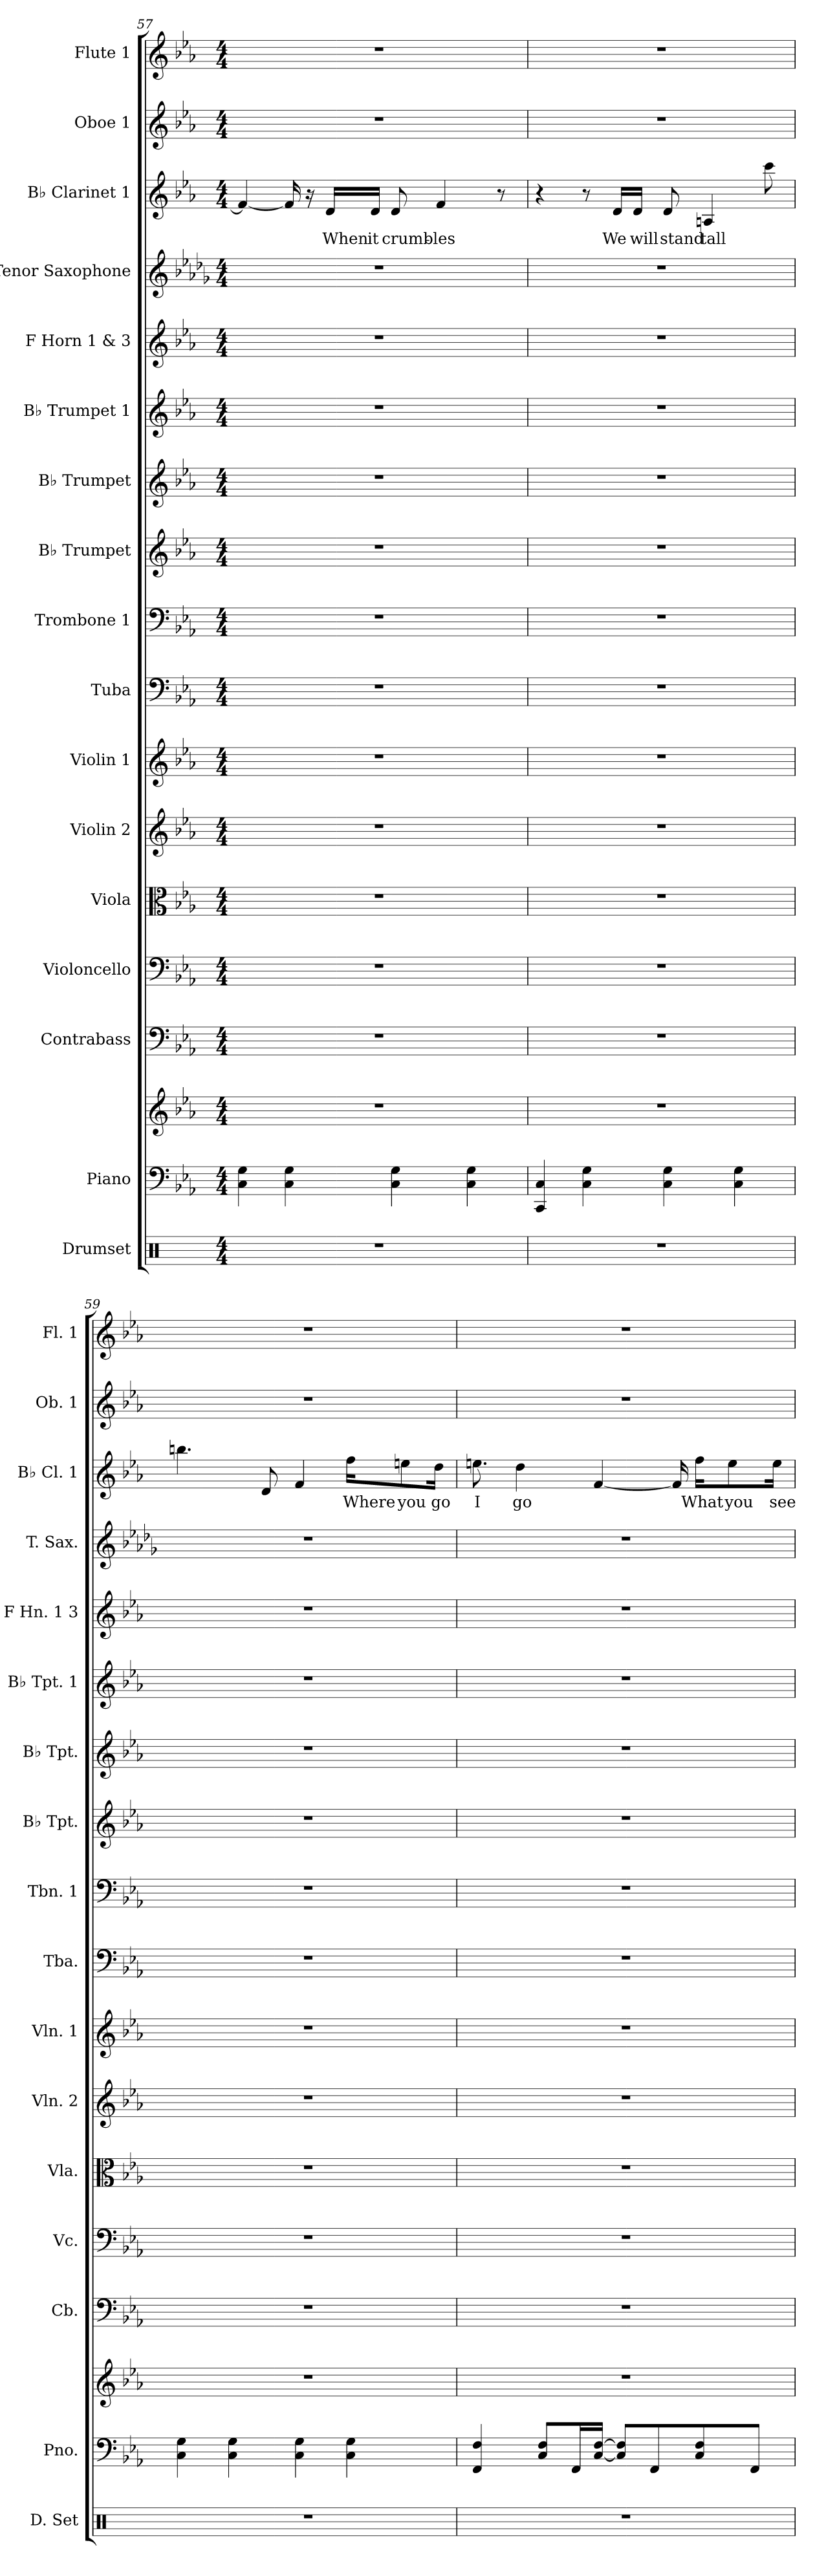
**kern	**kern	**kern	**kern	**kern	**kern	**kern	**kern	**kern	**kern	**kern	**kern	**kern	**kern	**kern	**kern	**text	**kern	**kern
*part17	*part16	*part16	*part15	*part14	*part13	*part12	*part11	*part10	*part9	*part8	*part7	*part6	*part5	*part4	*part3	*part3	*part2	*part1
*staff18	*staff17	*staff16	*staff15	*staff14	*staff13	*staff12	*staff11	*staff10	*staff9	*staff8	*staff7	*staff6	*staff5	*staff4	*staff3	*staff3	*staff2	*staff1
*I"Drumset	*I"Piano	*	*I"Contrabass	*I"Violoncello	*I"Viola	*I"Violin 2	*I"Violin 1	*I"Tuba	*I"Trombone 1	*I"B♭ Trumpet	*I"B♭ Trumpet	*I"B♭ Trumpet 1	*I"F Horn 1 &amp; 3	*I"Tenor Saxophone	*I"B♭ Clarinet 1	*	*I"Oboe 1	*I"Flute 1
*I'D. Set	*I'Pno.	*	*I'Cb.	*I'Vc.	*I'Vla.	*I'Vln. 2	*I'Vln. 1	*I'Tba.	*I'Tbn. 1	*I'B♭ Tpt.	*I'B♭ Tpt.	*I'B♭ Tpt. 1	*I'F Hn. 1 3	*I'T. Sax.	*I'B♭ Cl. 1	*	*I'Ob. 1	*I'Fl. 1
*clefX	*clefF4	*clefG2	*clefF4	*clefF4	*clefC3	*clefG2	*clefG2	*clefF4	*clefF4	*clefG2	*clefG2	*clefG2	*clefG2	*clefG2	*clefG2	*	*clefG2	*clefG2
*	*	*	*ITrd7c12	*	*	*	*	*	*	*ITrd1c2	*ITrd1c2	*ITrd1c2	*ITrd4c7	*ITrd8c14	*ITrd1c2	*	*	*
*k[]	*k[b-e-a-]	*k[b-e-a-]	*k[b-e-a-]	*k[b-e-a-]	*k[b-e-a-]	*k[b-e-a-]	*k[b-e-a-]	*k[b-e-a-]	*k[b-e-a-]	*k[b-e-a-d-g-]	*k[b-e-a-d-g-]	*k[b-e-a-d-g-]	*k[b-e-a-d-]	*k[b-e-a-d-g-]	*k[b-e-a-d-g-]	*	*k[b-e-a-]	*k[b-e-a-]
*M4/4	*M4/4	*M4/4	*M4/4	*M4/4	*M4/4	*M4/4	*M4/4	*M4/4	*M4/4	*M4/4	*M4/4	*M4/4	*M4/4	*M4/4	*M4/4	*	*M4/4	*M4/4
=57	=57	=57	=57	=57	=57	=57	=57	=57	=57	=57	=57	=57	=57	=57	=57	=57	=57	=57
1r	4C\ 4G\	1r	1r	1r	1r	1r	1r	1r	1r	1r	1r	1r	1r	1r	4e-/_	.	1r	1r
.	4C\ 4G\	.	.	.	.	.	.	.	.	.	.	.	.	.	16e-/]	.	.	.
.	.	.	.	.	.	.	.	.	.	.	.	.	.	.	16r	.	.	.
!	!	!	!	!	!	!	!	!	!	!	!	!	!	!	!	!LO:LY:b	!	!
.	.	.	.	.	.	.	.	.	.	.	.	.	.	.	16c/LL	When	.	.
!	!	!	!	!	!	!	!	!	!	!	!	!	!	!	!	!LO:LY:b	!	!
.	.	.	.	.	.	.	.	.	.	.	.	.	.	.	16c/JJ	it	.	.
!	!	!	!	!	!	!	!	!	!	!	!	!	!	!	!	!LO:LY:b	!	!
.	4C\ 4G\	.	.	.	.	.	.	.	.	.	.	.	.	.	8c/	crumb-	.	.
!	!	!	!	!	!	!	!	!	!	!	!	!	!	!	!	!LO:LY:b	!	!
.	.	.	.	.	.	.	.	.	.	.	.	.	.	.	4e-/	-les	.	.
.	4C\ 4G\	.	.	.	.	.	.	.	.	.	.	.	.	.	.	.	.	.
.	.	.	.	.	.	.	.	.	.	.	.	.	.	.	8r	.	.	.
=58	=58	=58	=58	=58	=58	=58	=58	=58	=58	=58	=58	=58	=58	=58	=58	=58	=58	=58
1r	4CC/ 4C/	1r	1r	1r	1r	1r	1r	1r	1r	1r	1r	1r	1r	1r	4r	.	1r	1r
.	4C\ 4G\	.	.	.	.	.	.	.	.	.	.	.	.	.	8r	.	.	.
!	!	!	!	!	!	!	!	!	!	!	!	!	!	!	!	!LO:LY:b	!	!
.	.	.	.	.	.	.	.	.	.	.	.	.	.	.	16c/LL	We	.	.
!	!	!	!	!	!	!	!	!	!	!	!	!	!	!	!	!LO:LY:b	!	!
.	.	.	.	.	.	.	.	.	.	.	.	.	.	.	16c/JJ	will	.	.
!	!	!	!	!	!	!	!	!	!	!	!	!	!	!	!	!LO:LY:b	!	!
.	4C\ 4G\	.	.	.	.	.	.	.	.	.	.	.	.	.	8c/	stand	.	.
!	!	!	!	!	!	!	!	!	!	!	!	!	!	!	!	!LO:LY:b	!	!
.	.	.	.	.	.	.	.	.	.	.	.	.	.	.	4Gn/	tall	.	.
.	4C\ 4G\	.	.	.	.	.	.	.	.	.	.	.	.	.	.	.	.	.
.	.	.	.	.	.	.	.	.	.	.	.	.	.	.	8bb-\	.	.	.
=59	=59	=59	=59	=59	=59	=59	=59	=59	=59	=59	=59	=59	=59	=59	=59	=59	=59	=59
1r	4C\ 4G\	1r	1r	1r	1r	1r	1r	1r	1r	1r	1r	1r	1r	1r	4.aan\	.	1r	1r
.	4C\ 4G\	.	.	.	.	.	.	.	.	.	.	.	.	.	.	.	.	.
.	.	.	.	.	.	.	.	.	.	.	.	.	.	.	8c/	.	.	.
.	4C\ 4G\	.	.	.	.	.	.	.	.	.	.	.	.	.	4e-/	.	.	.
!	!	!	!	!	!	!	!	!	!	!	!	!	!	!	!	!LO:LY:b	!	!
.	4C\ 4G\	.	.	.	.	.	.	.	.	.	.	.	.	.	16ee-\KL	Where	.	.
!	!	!	!	!	!	!	!	!	!	!	!	!	!	!	!	!LO:LY:b	!	!
.	.	.	.	.	.	.	.	.	.	.	.	.	.	.	8ddn\	you	.	.
!	!	!	!	!	!	!	!	!	!	!	!	!	!	!	!	!LO:LY:b	!	!
.	.	.	.	.	.	.	.	.	.	.	.	.	.	.	16cc\Jk	go	.	.
!!LO:PB:g=z
=60	=60	=60	=60	=60	=60	=60	=60	=60	=60	=60	=60	=60	=60	=60	=60	=60	=60	=60
!	!	!	!	!	!	!	!	!	!	!	!	!	!	!	!	!LO:LY:b	!	!
1r	4FF/ 4F/	1r	1r	1r	1r	1r	1r	1r	1r	1r	1r	1r	1r	1r	8.ddn\	I	1r	1r
!	!	!	!	!	!	!	!	!	!	!	!	!	!	!	!	!LO:LY:b	!	!
.	.	.	.	.	.	.	.	.	.	.	.	.	.	.	4cc\	go	.	.
.	8C/ 8F/L	.	.	.	.	.	.	.	.	.	.	.	.	.	.	.	.	.
.	16FF/L	.	.	.	.	.	.	.	.	.	.	.	.	.	.	.	.	.
.	[16C/ [16F/JJ	.	.	.	.	.	.	.	.	.	.	.	.	.	[4e-/	.	.	.
.	8C/] 8F/]L	.	.	.	.	.	.	.	.	.	.	.	.	.	.	.	.	.
.	8FF/	.	.	.	.	.	.	.	.	.	.	.	.	.	.	.	.	.
.	.	.	.	.	.	.	.	.	.	.	.	.	.	.	16e-/]	.	.	.
!	!	!	!	!	!	!	!	!	!	!	!	!	!	!	!	!LO:LY:b	!	!
.	8C/ 8F/	.	.	.	.	.	.	.	.	.	.	.	.	.	16ee-\KL	What	.	.
!	!	!	!	!	!	!	!	!	!	!	!	!	!	!	!	!LO:LY:b	!	!
.	.	.	.	.	.	.	.	.	.	.	.	.	.	.	8dd\	you	.	.
.	8FF/J	.	.	.	.	.	.	.	.	.	.	.	.	.	.	.	.	.
!	!	!	!	!	!	!	!	!	!	!	!	!	!	!	!	!LO:LY:b	!	!
.	.	.	.	.	.	.	.	.	.	.	.	.	.	.	16dd\Jk	see	.	.
=	=	=	=	=	=	=	=	=	=	=	=	=	=	=	=	=	=	=
*-	*-	*-	*-	*-	*-	*-	*-	*-	*-	*-	*-	*-	*-	*-	*-	*-	*-	*-
